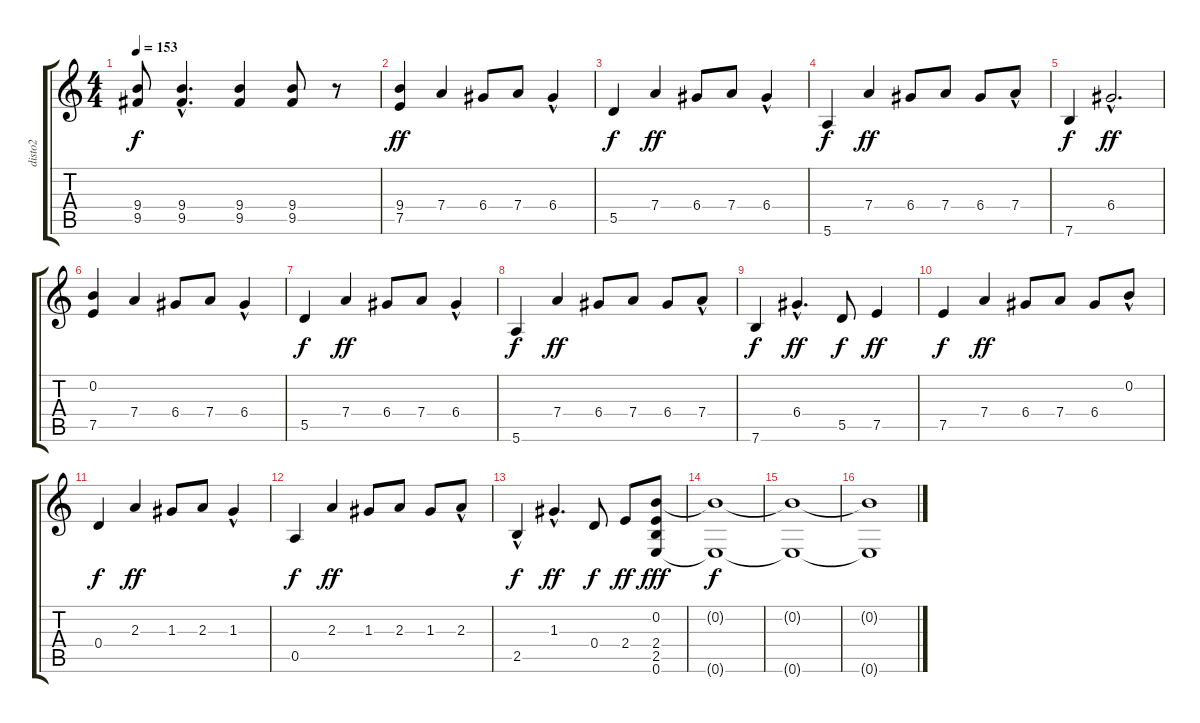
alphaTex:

\track ("disto2" "disto2") {instrument distortionguitar}
\staff {score tabs}
\tuning (E4 B3 G3 D3 A2 E2) {hide}
\ts (4 4)
\tempo 153
\clef g2
\ks c
(9.4{t} 9.5{t}).8{dy f} (9.4{hac} 9.5{hac}).4{d} (9.4 9.5).4 (9.4 9.5).8 r.8 |
(9.4 7.5).4{dy ff} 7.4.4 6.4.8 7.4.8 6.4{hac}.4 |
5.5.4{dy f} 7.4.4{dy ff} 6.4.8 7.4.8 6.4{hac}.4 |
5.6.4{dy f} 7.4.4{dy ff} 6.4.8 7.4.8 6.4.8 7.4{hac}.8 |
7.6.4{dy f} 6.4{hac}.2{d dy ff} |
(0.2 7.5).4 7.4.4 6.4.8 7.4.8 6.4{hac}.4 |
5.5.4{dy f} 7.4.4{dy ff} 6.4.8 7.4.8 6.4{hac}.4 |
5.6.4{dy f} 7.4.4{dy ff} 6.4.8 7.4.8 6.4.8 7.4{hac}.8 |
7.6.4{dy f} 6.4{hac}.4{d dy ff} 5.5.8{dy f} 7.5.4{dy ff} |
7.5.4{dy f} 7.4.4{dy ff} 6.4.8 7.4.8 6.4.8 0.2{hac}.8 |
0.4.4{dy f} 2.3.4{dy ff} 1.3.8 2.3.8 1.3{hac}.4 |
0.5.4{dy f} 2.3.4{dy ff} 1.3.8 2.3.8 1.3.8 2.3{hac}.8 |
2.5{hac}.4{dy f} 1.3{hac}.4{d dy ff} 0.4.8{dy f} 2.4.8{dy ff} (0.2 2.4 2.5 0.6).8{dy fff} |
(0.2{t} 0.6{t}).1{dy f} |
(0.2{t} 0.6{t}).1 |
(0.2{t} 0.6{t}).1
